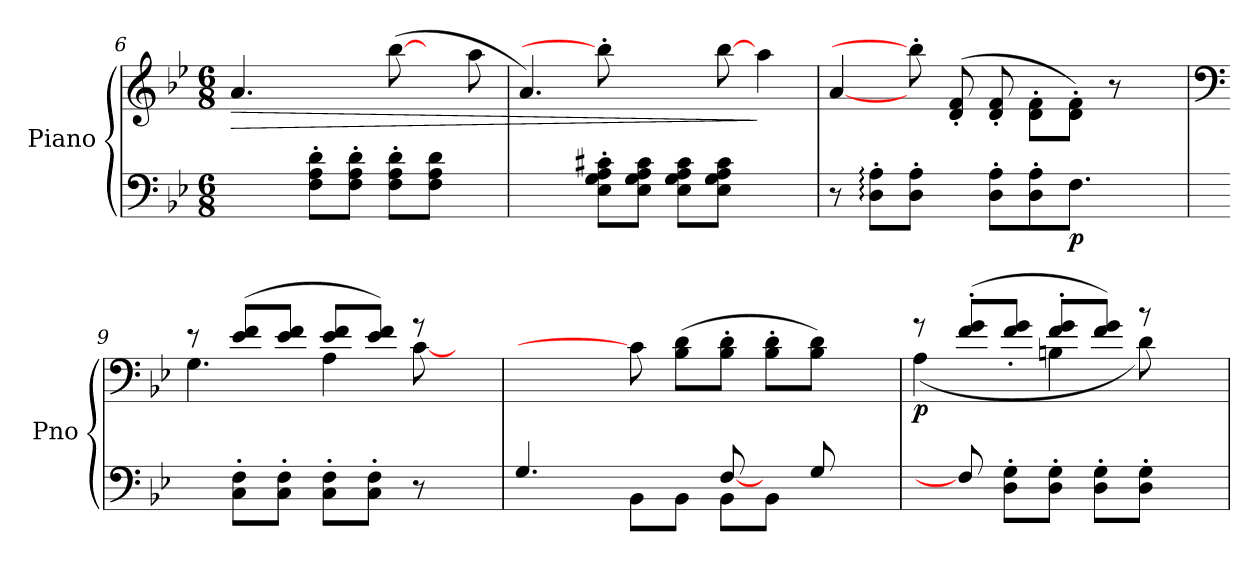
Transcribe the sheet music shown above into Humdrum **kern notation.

**kern	**kern	**dynam
*part1	*part1	*part1
*staff2	*staff1	*staff1/2
*I"Piano	*	*
*I'Pno	*	*
*clefF4	*clefG2	*
*k[b-e-]	*k[b-e-]	*
*M6/8	*M6/8	*
=6	=6	=6
!	!	!LO:HP:b
4.ryy	4.a/	>
8F\' 8A\' 8d\'L	4ryy	.
8F\' 8A\' 8d\'J	.	.
8F\' 8A\' 8d\'L	(>[8bb-\	.
8F\ 8A\ 8d\J	8ryy	.
8ryy	8aa\	.
=7	=7	=7
4.ryy	4.a/)	.
8E-\' 8G\' 8A\' 8c#X\'L	8bb-'\]	.
8E-\ 8G\ 8A\ 8c#\J	4ryy	.
8E-\ 8G\ 8A\ 8c#\L	.	.
8E-\ 8G\ 8A\ 8c#\J	[8bb-\	.
4ryy	4aa\	]
=8	=8	=8
8r	[4a/	.
8D\:' 8A\:'L	.	.
8D\' 8A\'J	8bb-'\]	.
8ryy	(<8d/' 8f/'	.
8D\' 8A\'L	8d/' 8f/'	.
8D\' 8A\'	8d\' 8f\'L	.
!	!	!LO:DY:b=2
8.F\J	8d\' 8f\'J)	p
.	8r	.
8ryy	.	.
.	16ryy	.
!!LO:LB:g=z
=9	=9	=9
*	*clefF4	*
*	*^	*
8ryy	8re	4.G\	.
8C\' 8F\'L	(>8e-/ 8f/L	.	.
8C\' 8F\'J	8e-/ 8f/J	.	.
8C\' 8F\'L	8e-/ 8f/L	4A\	.
8C\' 8F\'J	8e-/ 8f/J)	.	.
8r	8rg	[8c\	.
8ryy	8ryy	8ryy	.
*	*v	*v	*
=10	=10	=10
*^	*	*
4.G/	8ryy	4.ryy	.
*v	*v	*	*
8BB-\L	8c\]	.
8BB-\J	(>8B-\ 8d\L	.
*^	*	*
8BB-\L	[8F/	8B-\' 8d\'J	.
8BB-\J	8ryy	8B-\' 8d\'L	.
8ryy	8G/	8B-\ 8d\J)	.
8ryy	8ryy	8ryy	.
=11	=11	=11	=11
*	*	*^	*
!	!	!	!	!LO:DY:b
*v	*v	*	*	*
8ryy	8rg	(<4A\	p
8F/]	(>8f/' 8g/'L	.	.
8D\' 8G\'L	8f/' 8g/'J	8ryy	.
8D\' 8G\'J	8f/' 8g/'L	4Bn\	.
8D\' 8G\'L	8f/ 8g/J)	.	.
8D\' 8G\'J	8rb	8d\)	.
8ryy	8ryy	8ryy	.
*	*v	*v	*
=	=	=
*-	*-	*-
